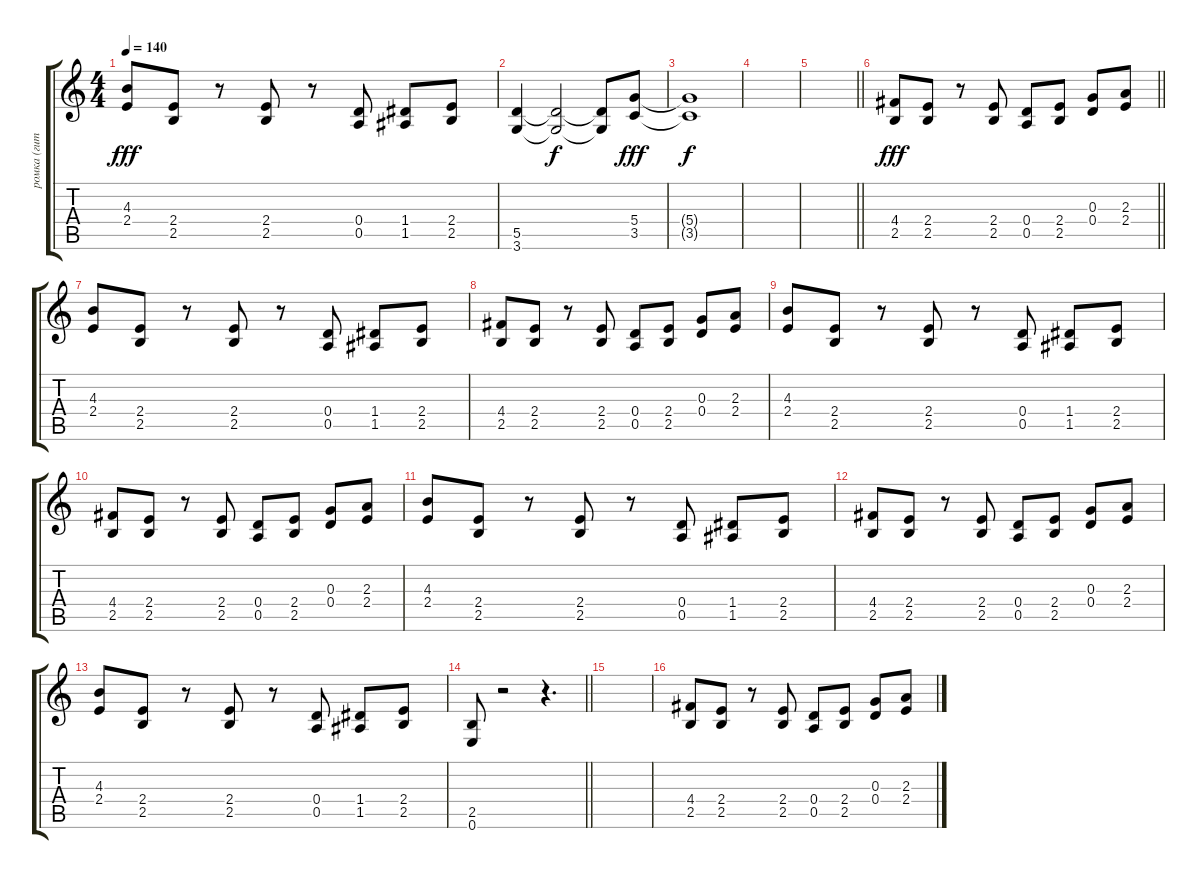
\track ("ромка (гитара)" "ромка (гит") {instrument distortionguitar}
\staff {score tabs}
\tuning (E4 B3 G3 D3 A2 E2) {hide}
\ts (4 4)
\tempo 140
\clef g2
\ks c
(4.3 2.4).8{dy fff} (2.4 2.5).8 r.8 (2.4 2.5).8 r.8 (0.4 0.5).8 (1.4 1.5).8 (2.4 2.5).8 |
(5.5 3.6).4 (5.5{t} 3.6{t}).2{dy f} (5.5{t} 3.6{t}).8 (5.4 3.5).8{dy fff} |
(5.4{t} 3.5{t}).1{dy f} |
|
\barLineRight lightlight
|
\barLineRight lightlight
(4.4 2.5).8{dy fff volume 7} (2.4 2.5).8 r.8 (2.4 2.5).8 (0.4 0.5).8 (2.4 2.5).8 (0.3 0.4).8 (2.3 2.4).8 |
(4.3 2.4).8 (2.4 2.5).8 r.8 (2.4 2.5).8 r.8 (0.4 0.5).8 (1.4 1.5).8 (2.4 2.5).8 |
(4.4 2.5).8 (2.4 2.5).8 r.8 (2.4 2.5).8 (0.4 0.5).8 (2.4 2.5).8 (0.3 0.4).8 (2.3 2.4).8 |
(4.3 2.4).8 (2.4 2.5).8 r.8 (2.4 2.5).8 r.8 (0.4 0.5).8 (1.4 1.5).8 (2.4 2.5).8 |
(4.4 2.5).8 (2.4 2.5).8 r.8 (2.4 2.5).8 (0.4 0.5).8 (2.4 2.5).8 (0.3 0.4).8 (2.3 2.4).8 |
(4.3 2.4).8 (2.4 2.5).8 r.8 (2.4 2.5).8 r.8 (0.4 0.5).8 (1.4 1.5).8 (2.4 2.5).8 |
(4.4 2.5).8 (2.4 2.5).8 r.8 (2.4 2.5).8 (0.4 0.5).8 (2.4 2.5).8 (0.3 0.4).8 (2.3 2.4).8 |
(4.3 2.4).8 (2.4 2.5).8 r.8 (2.4 2.5).8 r.8 (0.4 0.5).8 (1.4 1.5).8 (2.4 2.5).8 |
\barLineRight lightlight
(2.5 0.6).8 r.2 r.4{d} |
|
(4.4 2.5).8{volume 12} (2.4 2.5).8 r.8 (2.4 2.5).8 (0.4 0.5).8 (2.4 2.5).8 (0.3 0.4).8 (2.3 2.4).8
